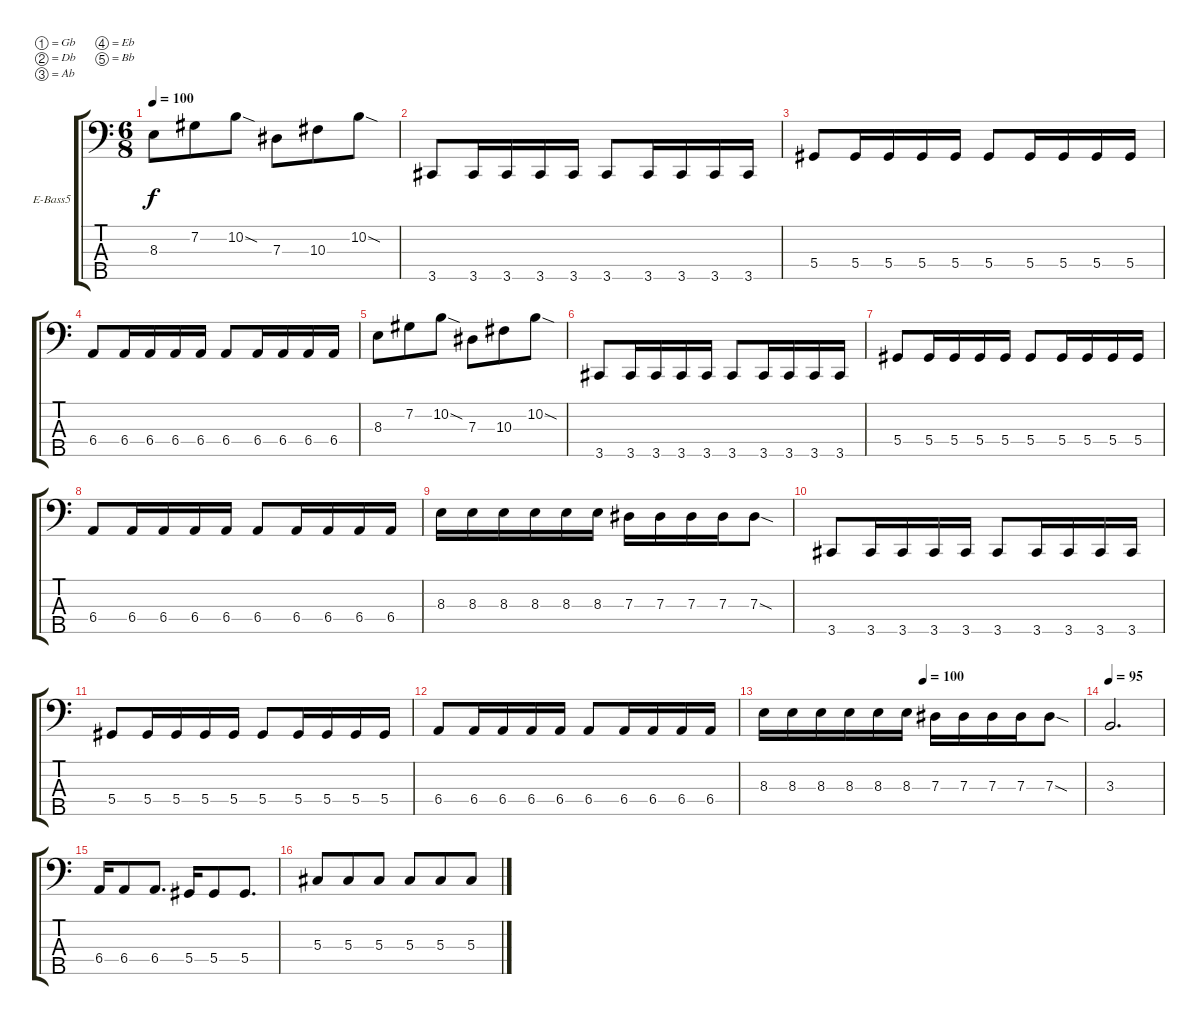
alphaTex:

\bracketExtendMode groupsimilarinstruments
\firstSystemTrackNameOrientation horizontal
\otherSystemsTrackNameOrientation horizontal
\track ("Electric Bass" "E-Bass5") {instrument electricbassfinger}
\staff {score tabs}
\tuning (Gb2 Db2 Ab1 Eb1 Bb0)
\ts (6 8)
\tempo 100
\clef f4
\ks c
8.3.8{dy f} 7.2.8 10.2{sod}.8 7.3.8 10.3.8 10.2{sod}.8 |
3.5.8 3.5.16 3.5.16 3.5.16 3.5.16 3.5.8 3.5.16 3.5.16 3.5.16 3.5.16 |
5.4.8 5.4.16 5.4.16 5.4.16 5.4.16 5.4.8 5.4.16 5.4.16 5.4.16 5.4.16 |
6.4.8 6.4.16 6.4.16 6.4.16 6.4.16 6.4.8 6.4.16 6.4.16 6.4.16 6.4.16 |
8.3.8 7.2.8 10.2{sod}.8 7.3.8 10.3.8 10.2{sod}.8 |
3.5.8 3.5.16 3.5.16 3.5.16 3.5.16 3.5.8 3.5.16 3.5.16 3.5.16 3.5.16 |
5.4.8 5.4.16 5.4.16 5.4.16 5.4.16 5.4.8 5.4.16 5.4.16 5.4.16 5.4.16 |
6.4.8 6.4.16 6.4.16 6.4.16 6.4.16 6.4.8 6.4.16 6.4.16 6.4.16 6.4.16 |
8.3.16 8.3.16 8.3.16 8.3.16 8.3.16 8.3.16 7.3.16 7.3.16 7.3.16 7.3.16 7.3{sod}.8 |
3.5.8 3.5.16 3.5.16 3.5.16 3.5.16 3.5.8 3.5.16 3.5.16 3.5.16 3.5.16 |
5.4.8 5.4.16 5.4.16 5.4.16 5.4.16 5.4.8 5.4.16 5.4.16 5.4.16 5.4.16 |
6.4.8 6.4.16 6.4.16 6.4.16 6.4.16 6.4.8 6.4.16 6.4.16 6.4.16 6.4.16 |
\tempo (100 0.5)
8.3.16 8.3.16 8.3.16 8.3.16 8.3.16 8.3.16 7.3.16 7.3.16 7.3.16 7.3.16 7.3{sod}.8 |
\tempo 95
3.3.2{d} |
6.4.16 6.4.8 6.4.8{d} 5.4.16 5.4.8 5.4.8{d} |
5.3.8 5.3.8 5.3.8 5.3.8 5.3.8 5.3.8
